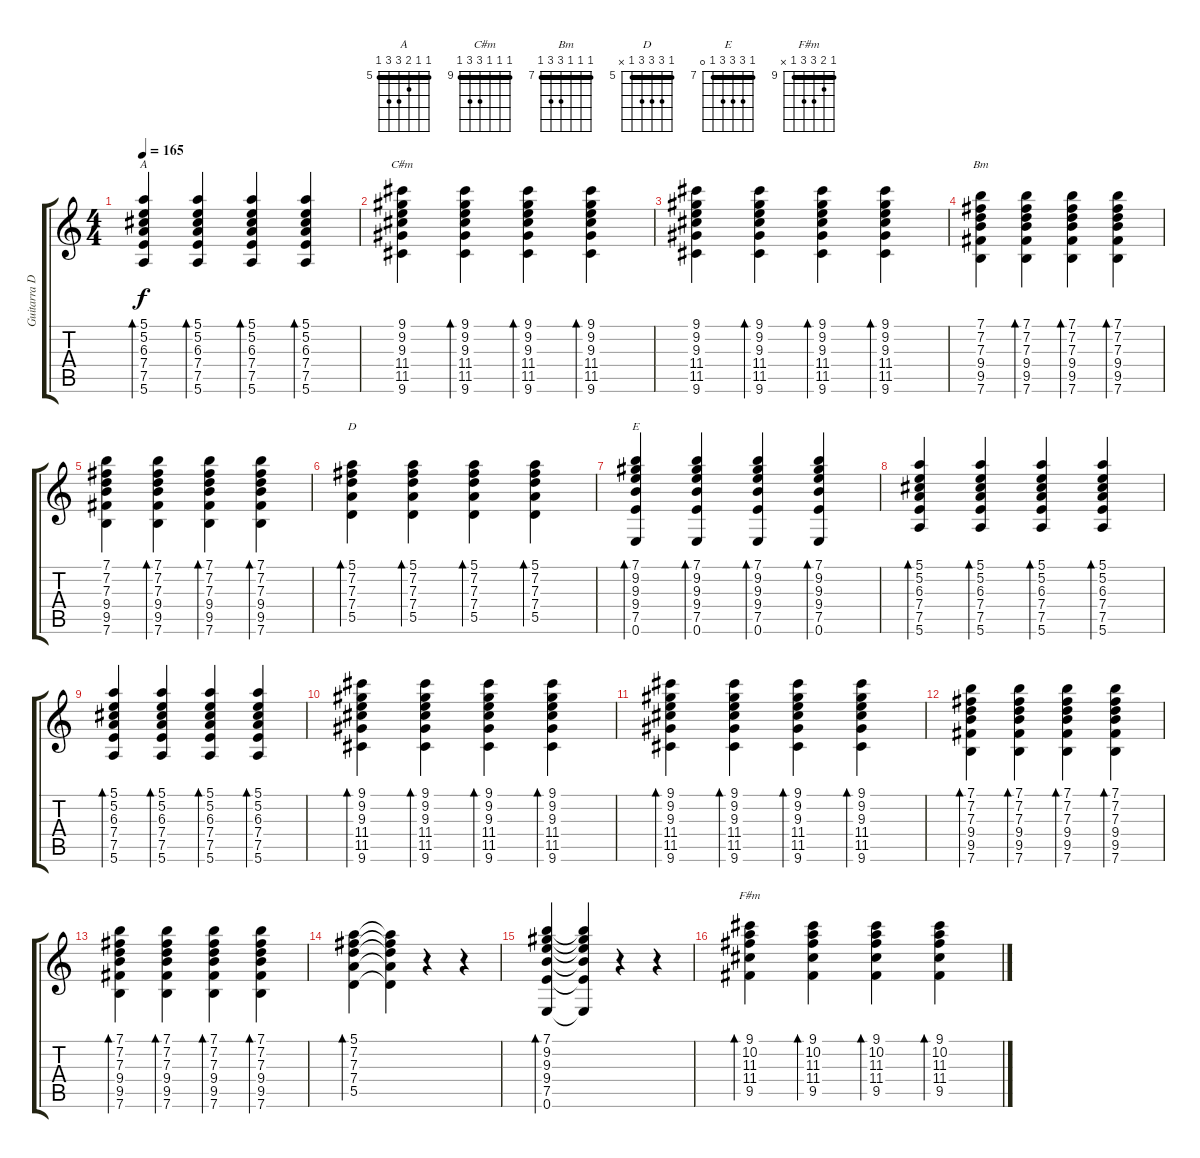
\track ("Guitarra Dib Hadra" "Guitarra D") {instrument electricguitarclean}
\staff {score tabs}
\tuning (E4 B3 G3 D3 A2 E2) {hide}
\chord ("A" 5 5 6 7 7 5) {firstfret 5 barre 5}
\chord ("C#m" 9 9 9 11 11 9) {firstfret 9 barre 9}
\chord ("Bm" 7 7 7 9 9 7) {firstfret 7 barre 7}
\chord ("D" 5 7 7 7 5 x) {firstfret 5 barre 5}
\chord ("E" 7 9 9 9 7 0) {firstfret 7 barre 7}
\chord ("F#m" 9 10 11 11 9 x) {firstfret 9 barre 9}
\ts (4 4)
\tempo 165
\clef g2
\ks c
(5.1 5.2 6.3 7.4 7.5 5.6).4{bd 30 ch "A" dy f} (5.1 5.2 6.3 7.4 7.5 5.6).4{bd 30} (5.1 5.2 6.3 7.4 7.5 5.6).4{bd 30} (5.1 5.2 6.3 7.4 7.5 5.6).4{bd 30} |
(9.1 9.2 9.3 11.4 11.5 9.6).4{ch "C#m"} (9.1 9.2 9.3 11.4 11.5 9.6).4{bd 30} (9.1 9.2 9.3 11.4 11.5 9.6).4{bd 30} (9.1 9.2 9.3 11.4 11.5 9.6).4{bd 30} |
(9.1 9.2 9.3 11.4 11.5 9.6).4 (9.1 9.2 9.3 11.4 11.5 9.6).4{bd 30} (9.1 9.2 9.3 11.4 11.5 9.6).4{bd 30} (9.1 9.2 9.3 11.4 11.5 9.6).4{bd 30} |
(7.1 7.2 7.3 9.4 9.5 7.6).4{ch "Bm"} (7.1 7.2 7.3 9.4 9.5 7.6).4{bd 30} (7.1 7.2 7.3 9.4 9.5 7.6).4{bd 30} (7.1 7.2 7.3 9.4 9.5 7.6).4{bd 30} |
(7.1 7.2 7.3 9.4 9.5 7.6).4 (7.1 7.2 7.3 9.4 9.5 7.6).4{bd 30} (7.1 7.2 7.3 9.4 9.5 7.6).4{bd 30} (7.1 7.2 7.3 9.4 9.5 7.6).4{bd 30} |
(5.1 7.2 7.3 7.4 5.5).4{bd 30 ch "D"} (5.1 7.2 7.3 7.4 5.5).4{bd 30} (5.1 7.2 7.3 7.4 5.5).4{bd 30} (5.1 7.2 7.3 7.4 5.5).4{bd 30} |
(7.1 9.2 9.3 9.4 7.5 0.6).4{bd 30 ch "E"} (7.1 9.2 9.3 9.4 7.5 0.6).4{bd 30} (7.1 9.2 9.3 9.4 7.5 0.6).4{bd 30} (7.1 9.2 9.3 9.4 7.5 0.6).4{bd 30} |
(5.1 5.2 6.3 7.4 7.5 5.6).4{bd 60} (5.1 5.2 6.3 7.4 7.5 5.6).4{bd 30} (5.1 5.2 6.3 7.4 7.5 5.6).4{bd 30} (5.1 5.2 6.3 7.4 7.5 5.6).4{bd 30} |
(5.1 5.2 6.3 7.4 7.5 5.6).4{bd 60} (5.1 5.2 6.3 7.4 7.5 5.6).4{bd 30} (5.1 5.2 6.3 7.4 7.5 5.6).4{bd 30} (5.1 5.2 6.3 7.4 7.5 5.6).4{bd 30} |
(9.1 9.2 9.3 11.4 11.5 9.6).4{bd 60} (9.1 9.2 9.3 11.4 11.5 9.6).4{bd 30} (9.1 9.2 9.3 11.4 11.5 9.6).4{bd 30} (9.1 9.2 9.3 11.4 11.5 9.6).4{bd 30} |
(9.1 9.2 9.3 11.4 11.5 9.6).4{bd 60} (9.1 9.2 9.3 11.4 11.5 9.6).4{bd 30} (9.1 9.2 9.3 11.4 11.5 9.6).4{bd 30} (9.1 9.2 9.3 11.4 11.5 9.6).4{bd 30} |
(7.1 7.2 7.3 9.4 9.5 7.6).4{bd 60} (7.1 7.2 7.3 9.4 9.5 7.6).4{bd 30} (7.1 7.2 7.3 9.4 9.5 7.6).4{bd 30} (7.1 7.2 7.3 9.4 9.5 7.6).4{bd 30} |
(7.1 7.2 7.3 9.4 9.5 7.6).4{bd 60} (7.1 7.2 7.3 9.4 9.5 7.6).4{bd 30} (7.1 7.2 7.3 9.4 9.5 7.6).4{bd 30} (7.1 7.2 7.3 9.4 9.5 7.6).4{bd 30} |
(5.1 7.2 7.3 7.4 5.5).4{bd 30} (5.1{t} 7.2{t} 7.3{t} 7.4{t} 5.5{t}).4 r.4 r.4 |
(7.1 9.2 9.3 9.4 7.5 0.6).4{bd 30} (7.1{t} 9.2{t} 9.3{t} 9.4{t} 7.5{t} 0.6{t}).4 r.4 r.4 |
(9.1 10.2 11.3 11.4 9.5).4{bd 30 ch "F#m"} (9.1 10.2 11.3 11.4 9.5).4{bd 30} (9.1 10.2 11.3 11.4 9.5).4{bd 30} (9.1 10.2 11.3 11.4 9.5).4{bd 30}
